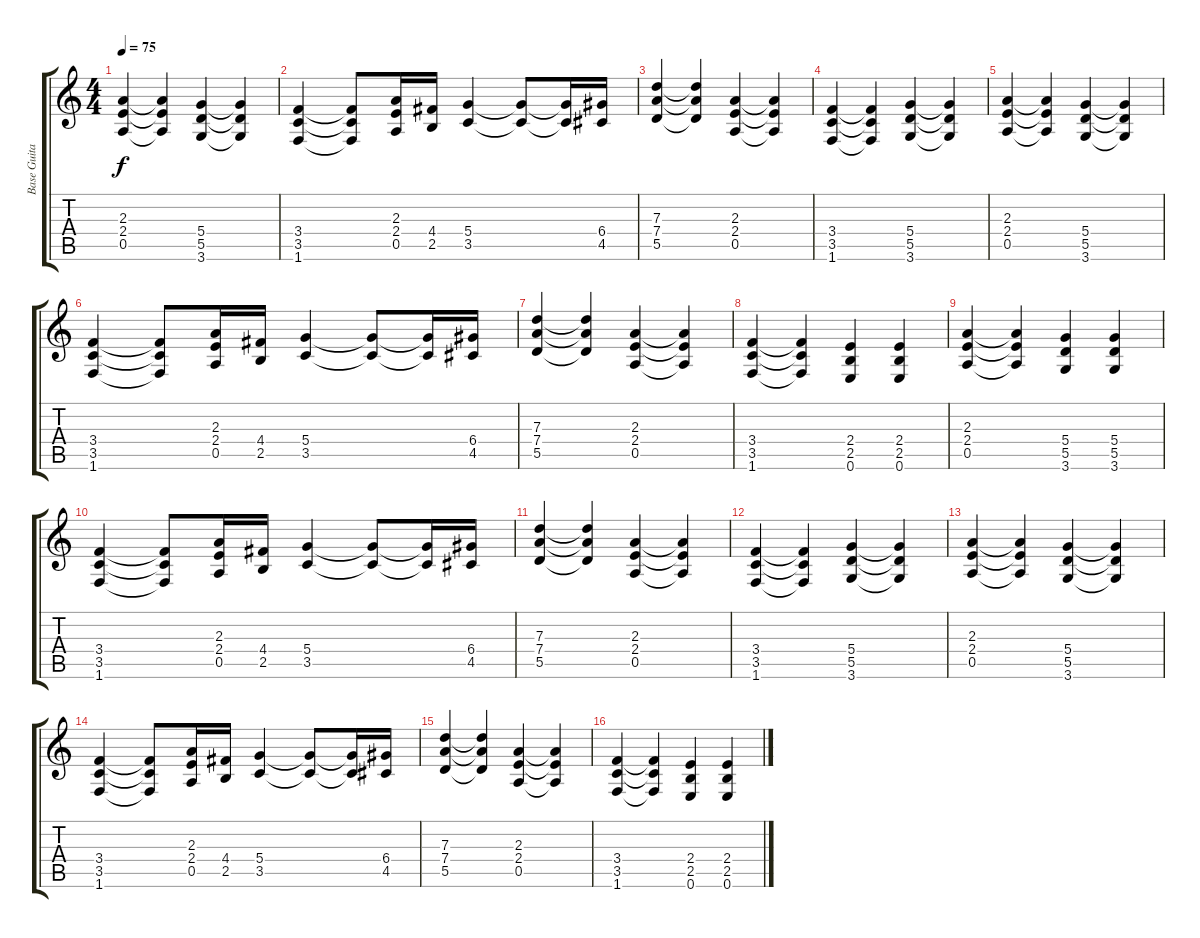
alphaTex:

\track ("Base Guitar" "Base Guita") {instrument overdrivenguitar}
\staff {score tabs}
\tuning (E4 B3 G3 D3 A2 E2) {hide}
\ts (4 4)
\tempo 75
\clef g2
\ks c
(2.3 2.4 0.5).4{dy f} (2.3{t} 2.4{t} 0.5{t}).4 (5.4 5.5 3.6).4 (5.4{t} 5.5{t} 3.6{t}).4 |
(3.4 3.5 1.6).4 (3.4{t} 3.5{t} 1.6{t}).8 (2.3 2.4 0.5).16 (4.4 2.5).16 (5.4 3.5).4 (5.4{t} 3.5{t}).8 (5.4{t} 3.5{t}).16 (6.4 4.5).16 |
(7.3 7.4 5.5).4 (7.3{t} 7.4{t} 5.5{t}).4 (2.3 2.4 0.5).4 (2.3{t} 2.4{t} 0.5{t}).4 |
(3.4 3.5 1.6).4 (3.4{t} 3.5{t} 1.6{t}).4 (5.4 5.5 3.6).4 (5.4{t} 5.5{t} 3.6{t}).4 |
(2.3 2.4 0.5).4 (2.3{t} 2.4{t} 0.5{t}).4 (5.4 5.5 3.6).4 (5.4{t} 5.5{t} 3.6{t}).4 |
(3.4 3.5 1.6).4 (3.4{t} 3.5{t} 1.6{t}).8 (2.3 2.4 0.5).16 (4.4 2.5).16 (5.4 3.5).4 (5.4{t} 3.5{t}).8 (5.4{t} 3.5{t}).16 (6.4 4.5).16 |
(7.3 7.4 5.5).4 (7.3{t} 7.4{t} 5.5{t}).4 (2.3 2.4 0.5).4 (2.3{t} 2.4{t} 0.5{t}).4 |
(3.4 3.5 1.6).4 (3.4{t} 3.5{t} 1.6{t}).4 (2.4 2.5 0.6).4 (2.4 2.5 0.6).4 |
(2.3 2.4 0.5).4 (2.3{t} 2.4{t} 0.5{t}).4 (5.4 5.5 3.6).4 (5.4 5.5 3.6).4 |
(3.4 3.5 1.6).4 (3.4{t} 3.5{t} 1.6{t}).8 (2.3 2.4 0.5).16 (4.4 2.5).16 (5.4 3.5).4 (5.4{t} 3.5{t}).8 (5.4{t} 3.5{t}).16 (6.4 4.5).16 |
(7.3 7.4 5.5).4 (7.3{t} 7.4{t} 5.5{t}).4 (2.3 2.4 0.5).4 (2.3{t} 2.4{t} 0.5{t}).4 |
(3.4 3.5 1.6).4 (3.4{t} 3.5{t} 1.6{t}).4 (5.4 5.5 3.6).4 (5.4{t} 5.5{t} 3.6{t}).4 |
(2.3 2.4 0.5).4 (2.3{t} 2.4{t} 0.5{t}).4 (5.4 5.5 3.6).4 (5.4{t} 5.5{t} 3.6{t}).4 |
(3.4 3.5 1.6).4 (3.4{t} 3.5{t} 1.6{t}).8 (2.3 2.4 0.5).16 (4.4 2.5).16 (5.4 3.5).4 (5.4{t} 3.5{t}).8 (5.4{t} 3.5{t}).16 (6.4 4.5).16 |
(7.3 7.4 5.5).4 (7.3{t} 7.4{t} 5.5{t}).4 (2.3 2.4 0.5).4 (2.3{t} 2.4{t} 0.5{t}).4 |
(3.4 3.5 1.6).4 (3.4{t} 3.5{t} 1.6{t}).4 (2.4 2.5 0.6).4 (2.4 2.5 0.6).4
